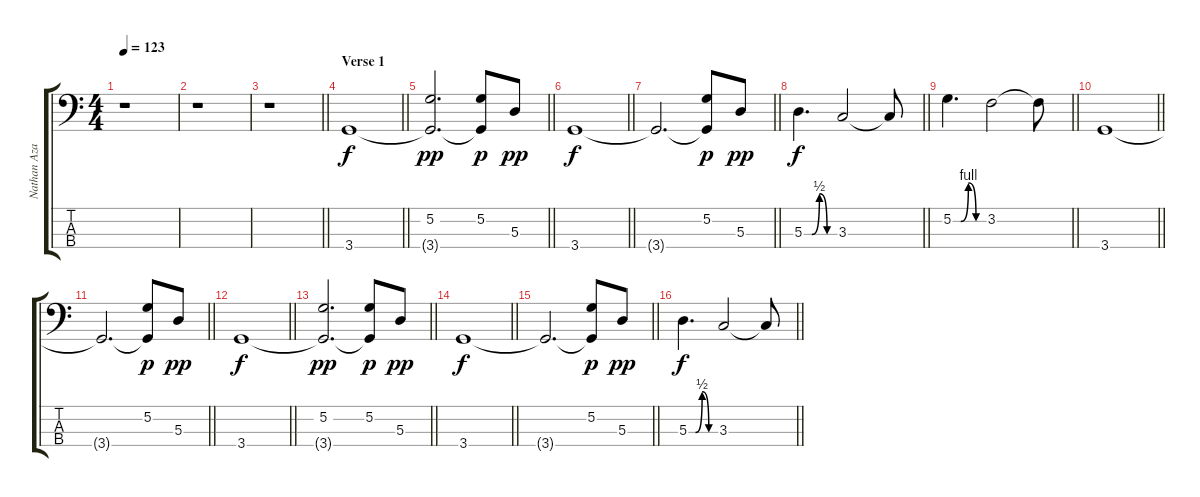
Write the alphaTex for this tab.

\track ("Nathan Azarcon - Bass" "Nathan Aza") {instrument electricbassfinger}
\staff {score tabs}
\tuning (G2 D2 A1 E1) {hide}
\ts (4 4)
\section ("" "")
\tempo 123
\clef f4
\ks c
r.1{dy f instrument electricbassfinger} |
r.1 |
\barLineRight lightlight
r.1 |
\section ("" "Verse 1")
\barLineRight lightlight
3.4.1 |
\barLineRight lightlight
(5.2 3.4{t}).2{d dy pp} (5.2 3.4{t}).8{dy p} 5.3.8{dy pp} |
\barLineRight lightlight
3.4.1{dy f} |
\barLineRight lightlight
3.4{t}.2{d} (5.2 3.4{t}).8{dy p} 5.3.8{dy pp} |
\barLineRight lightlight
5.3{be (custom 0 0 15 0 30 2 45 0 60 0)}.4{d dy f} 3.3.2 3.3{t}.8 |
\barLineRight lightlight
5.2{be (custom 0 0 15 0 30 4 45 0 60 0)}.4{d} 3.2.2 3.2{t}.8 |
\barLineRight lightlight
3.4.1 |
\barLineRight lightlight
3.4{t}.2{d} (5.2 3.4{t}).8{dy p} 5.3.8{dy pp} |
\barLineRight lightlight
3.4.1{dy f} |
\barLineRight lightlight
(5.2 3.4{t}).2{d dy pp} (5.2 3.4{t}).8{dy p} 5.3.8{dy pp} |
\barLineRight lightlight
3.4.1{dy f} |
\barLineRight lightlight
3.4{t}.2{d} (5.2 3.4{t}).8{dy p} 5.3.8{dy pp} |
\barLineRight lightlight
5.3{be (custom 0 0 15 0 30 2 45 0 60 0)}.4{d dy f} 3.3.2 3.3{t}.8
